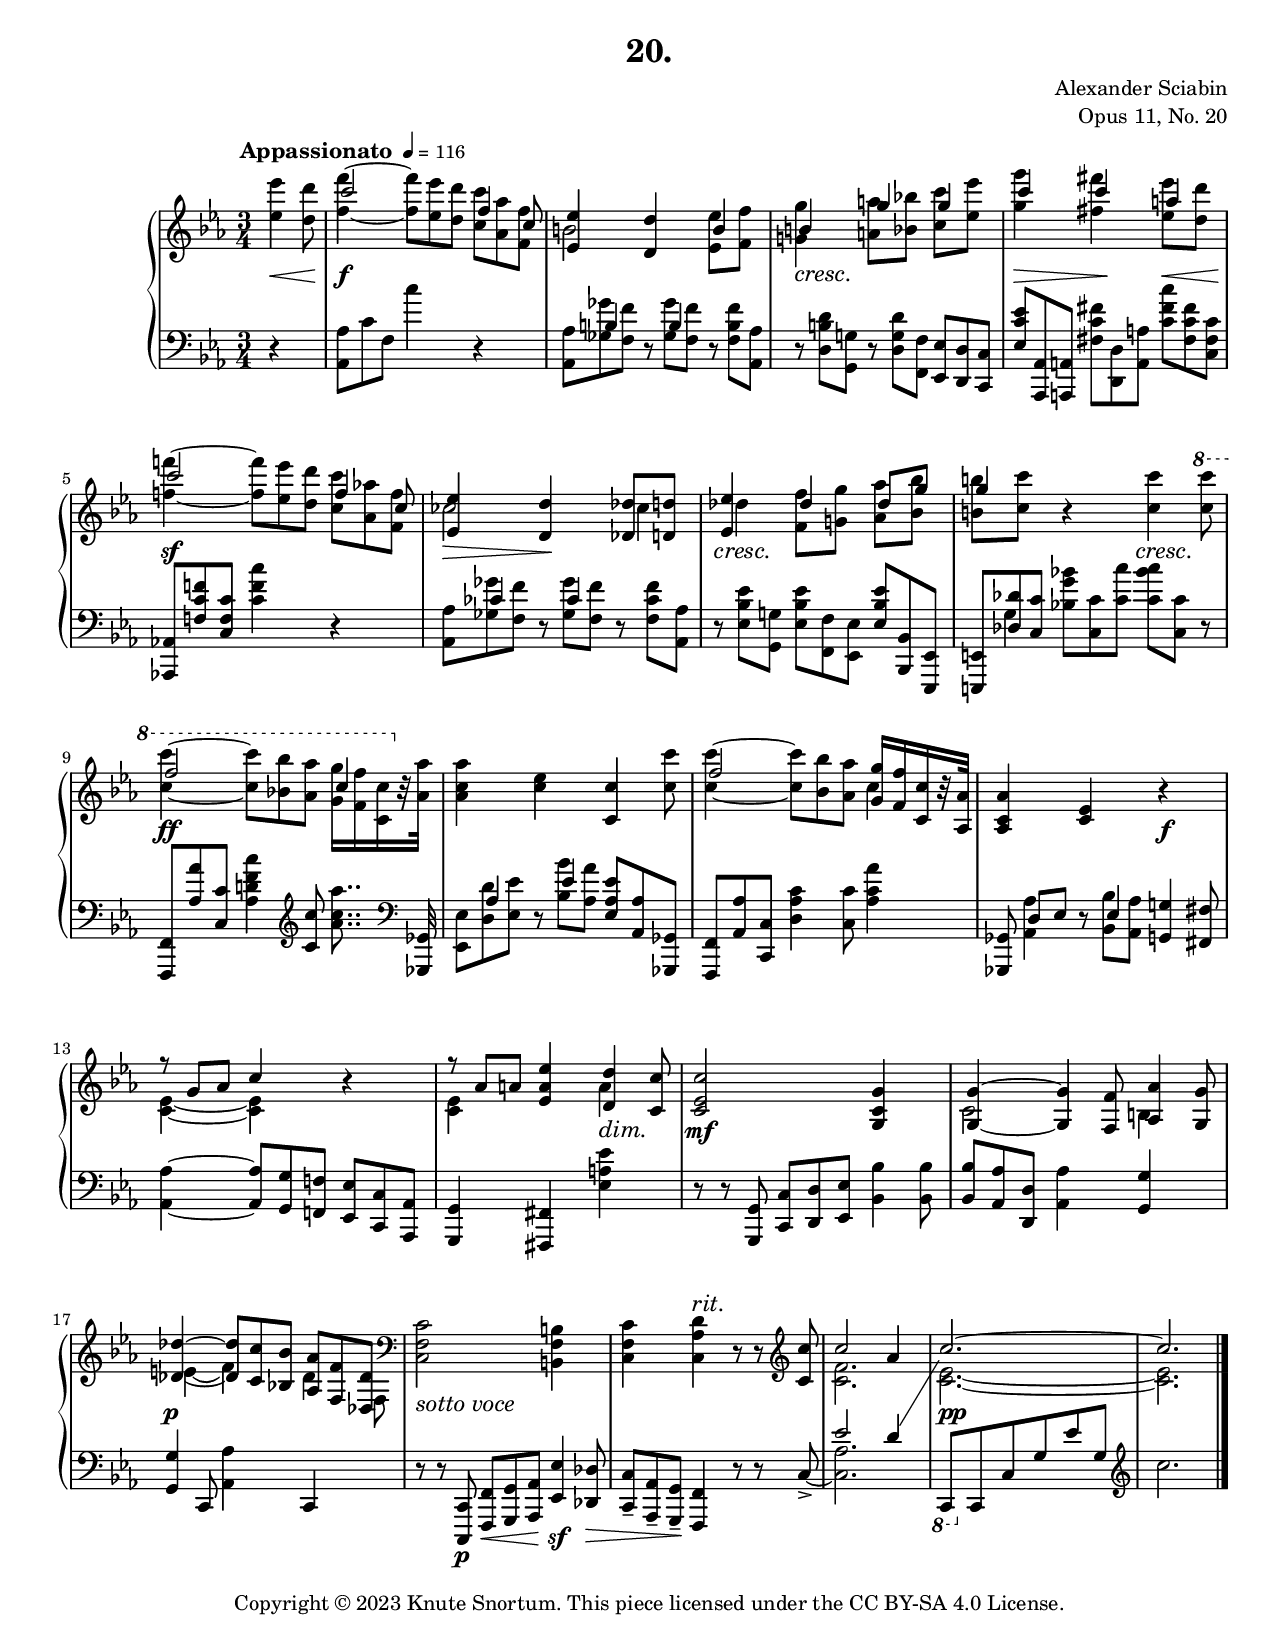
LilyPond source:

\version "2.24.0"

\include "includes/header-paper.ily"
%...+....1....+....2....+....3....+....4....+....5....+....6....+....7....+....

\version "2.24.0"
\language "english"

\include "global-variables.ily"

%%% Positions and shapes %%%

tieShapesA = \override TieColumn.tie-configuration = #'((13 . 1) (2.5 . -1))
tieShapesOff = \revert TieColumn.tie-configuration

slurShapeA = \shape #'((0.5 . 0.5) (0.5 . 0.25) (0 . 0.25) (0 . 0)) \etc

forceHShiftA = \tweak NoteColumn.force-hshift 1.75 \etc
forceHShiftB = \tweak NoteColumn.force-hshift 1.5 \etc
forceHShiftC = \tweak NoteColumn.force-hshift 0.25 \etc
forceHShiftD = \tweak NoteColumn.force-hshift 1.3 \etc

moveRestA = \tweak Rest.Y-offset 0 \etc
moveRestB = \tweak Rest.Y-offset 0 \etc

%%% Music %%%

global = {
  \time 3/4
  \key c \minor
  \accidentalStyle piano
}

rightHandUpper = \relative { 
  \partial 4 \tuplet 3/2 { <ef'' ef'>4 <d d'>8 }
  \tieShapesA
  <f_~ f'^~>4 \tuplet 3/2 { q8 <ef ef'> <d d'> <c c'> <af af'> <f f'> } |
  \tieShapesOff
  <ef ef'>4 <d d'> <ef ef'>8 <f f'> |
  <g g'>4 <a a'>8[ <bf bf'>] <c c'> <ef ef'> |
  <g g'>4 <fs fs'> <ef ef'>8 <d d'> |
  \tieShapesA
  <f f'>4~ \tuplet 3/2 { q8 <ef ef'> <d d'>  <c c'> <af af'> <f f'> } |
  \tieShapesOff
  <ef ef'>4 <d d'> <df df'>8 <d d'> |
  <ef ef'>4 <f f'>8[ <g g'>] <af af'> <bf bf'> |
  <b b'>8 <c c'> r4 \tuplet 3/2 { <c c'>4 \ottava 1 <c' c'>8 } |
  
  \barNumberCheck 9
  <c c'>4~ \tuplet 3/2 { q8 <bf bf'> <af af'> } 
    <g g'>16[ <f f'> <c c'> \ottava 0 \moveRestA r32 <af af'>] |
  <af c af'>4 <c ef> \tuplet 3/2 { <c, c'> <c' c'>8 } |
  q4~ \tuplet 3/2 { q8 <bf bf'> <af af'> } 
    <g g'>16[ <f f'> <c c'> \moveRestB r32 <af af'>] |
  <af c af'>4 <c ef> r |
  \tuplet 3/2 { \voiceOne r8 g' af } c4 \oneVoice r |
  \tuplet 3/2 { \voiceOne r8 af a } <ef a ef'>4 
    \tuplet 3/2 { <d d'>4 <c c'>8 } |
  \oneVoice <c ef c'>2 <g c g'>4 |
  <g g'>~ \tuplet 3/2 { q4 <f f'>8 <af af'>4 <g g'>8 } |
  
  \barNumberCheck 17
  <df' df'>4~ \tuplet 3/2 { q8 <c c'> <bf bf'>  <af af'> <f f'> <df df'> } |
  \clef bass <c f c'>2 <b f' b>4 |
  <c f c'>4 <c af' d>^\rit \tuplet 3/2 { r8 r \clef treble <c' c'> } |
  \voiceOne c'2 af4 |
  s2. * 2 |
  \bar "|."
}

rightHandLower = \relative {
  \voiceOne
  \partial 4 s4
  c'''2 \tuplet 3/2 { f,4 c8 } |
  \voiceTwo b2 \voiceOne b4 |
  b4 g' g |
  c4 c a |
  c2 \tuplet 3/2 { f,4 c8 } |
  \voiceTwo cf2 \forceHShiftA cf4 |
  \forceHShiftA df4 \voiceOne df df8 g |
  g4 s2 |
  
  \barNumberCheck 9
  f'2 c4 |
  s2. |
  f,2 \voiceTwo c4 |
  s2. |
  <c, ef>4~ q s4 |
  q4 s a' |
  s2. |
  c,2 b4 |
  
  \barNumberCheck 17
  \forceHShiftB e4-\slurShapeA ( f) \tuplet 3/2 { df4 \forceHShiftD f,8 } |
  s2. * 2 |
  <c' f>2. |
  <c ef>2.~ |
  q2. |
}

rightHand = {
  \global
  \omit Staff.TupletNumber
  \omit Staff.TupletBracket
  <<
    \new Voice \rightHandUpper
    \new Voice \rightHandLower
  >>
}

leftHandUpper = \relative {
  \voiceThree 
  \partial 4 s4
  s2. |
  \tuplet 3/2 { s8 \forceHShiftC b4 s8 \forceHShiftC b4 } s4 |
  s2. * 3 |
  \tuplet 3/2 { s8 cf4 s8 cf4 } s4 |
  s2. |
  \tuplet 3/2 { s8 \voiceFour g4 } s2 |
  
  \barNumberCheck 9
  s2. |
  \tuplet 3/2 { s8 \voiceThree af4 s8 ef'4  } s4 |
  s2. |
  \tuplet 3/2 { s8 d, ef  s \voiceThree ef4 } s4 |
  s2. * 4 |
  
  \barNumberCheck 17
  s2. * 3 |
  \showStaffSwitch
  ef'2 d4 |
  \staffUp c'2.~ |
  c2. |
}

leftHandLower = \relative {
  \partial 4 r4
  \tuplet 3/2 { <af, af'>8 c' f, } c''4 r |
  \tuplet 3/2 {
    <af,, af'>8 <gf' gf'> <f f'> r <gf gf'> <f f'> r <f b f'> <af, af'> |
    r8 <d b'd> <g, g'> r <d' g d'> <f, f'>  <ef ef'> <d d'> <c c'> |
    <ef' c' ef>8 <af,, af'> <a a'>  <fs'' c' fs> <d, d'> <a' a'>
      <c' fs c'> <fs, c' fs> <c fs c'> |
    <af, af'> < f'' c' f> <c f c'> 
  } <c' f c'>4 r |
  \tuplet 3/2 {
    <af, af'>8 <gf' gf'> <f f'> r <gf gf'> <f f'> r <f cf' f> <af, af'> |
    r8 <ef' bf' ef> <g, g'>  <ef' bf' ef> <f, f'> <ef ef'>
      <ef' bf' ef> <bf, bf'> <ef, ef'> |
    <e e'> <df'' df'> <c c'>  <bf' g' bf> <c, c'> <c' c'>
      <c bf' c> <c, c'> r |
      
    \barNumberCheck 9
    <f,, f'> <af'' af'> <c, c'> <af' d f c'>4 \clef treble <c c'>8
  } <af' c af'>8.. \clef bass <gf,,, gf'>32\noBeam |
  \tuplet 3/2 {
    <ef' ef'>8 <d' d'> <ef ef'>  r <bf' bf'> <af af'>
      <ef af ef'> <af, af'> <gf, gf'> |
    <f f'>8 <af' af'> <c, c'> <d' af' c>4 <c c'>8
  } <af' c af'>4 |
  \tuplet 3/2 { 
    <gf,, gf'>8 <af' af'>4  r8 <bf bf'> <af af'>  <g g'>4 <fs fs'>8 |
  }
  <af af'>4~ \tuplet 3/2 { q8 <g g'> <f f'>  <ef ef'> <c c'> <af af'> } |
  <g g'>4 <fs fs'> <ef'' a ef'> |
  \tuplet 3/2 { 
    r8 r <g,, g'> <c c'> <d d'> <ef ef'> <bf' bf'>4 q8 |
    q8 <af af'> <d, d'>
  } <af' af'>4 <g g'> |
  
  \barNumberCheck 17
  \tuplet 3/2 { q4 c,8 } <af' af'>4 c, |
  \tuplet 3/2 { 
    r8 r <c, c'>\p <f f'>\< <g g'> <af af'> <ef' ef'>4\sf <df df'>8\> |
    <c c'>-- <af af'>-- <g g'>--\!
  } <f f'>4 \tuplet 3/2 { r8 r c''->~ } |
  <c af'>2. |
  \ottava -1 c,,8 \ottava 0 c' c' g' ef' g, |
  \clef treble c'2. |
}

leftHand = {
  \global
  \omit Staff.TupletNumber
  \omit Staff.TupletBracket
  \clef bass
  <<
    \new Voice \leftHandUpper
    \new Voice \leftHandLower
  >>
}

dynamics = {
  \override DynamicTextSpanner.style = #'none
  \partial 4 \tuplet 3/2 { s4\< s8\! }
  s2.\f |
  s2. |
  s2.\cresc |
  s4\> s\! \tuplet 3/2 { s4\< s8\! } |
  s2.\sf |
  s4\> s2\! |
  s2.\cresc |
  s2 s4\cresc |
  
  \barNumberCheck 9
  s2.\ff |
  s2. * 2 |
  s2 s4\f |
  s2. |
  s2 s4\dim |
  s2.\mf |
  s2. |
  
  \barNumberCheck 17
  s2.\p |
  s2.^\sottoVoce |
  s2. * 2 |
  s2.-\tweak X-offset 0 \pp |
  s2. |
}

% MIDI only 
pedal = {
  \partial 4 s4 
  s2\sd s4\su |
  s4\sd s\su\sd s\su\sd |
  s4\su\sd s\su\sd s\su\sd |
  s4\su\sd s\su\sd s\su\sd |
  s2\su\sd s4\su |
  s4\sd s\su\sd s\su\sd |
  s4\su\sd s\su\sd s\su\sd |
  s4\su\sd s\su\sd s\su\sd |
  
  \barNumberCheck 9
  s2\su\sd s8. s32\su s\sd |
  s4\sd s\su\sd s\su\sd |
  s2\su\sd s8. s32\su s\sd |
  s4\sd s\su\sd s\su\sd |
  s2.\su |
  s4 s2\sd |
  s2.\su |
  s2. |
  
  \barNumberCheck 17
  s2. * 4 |
  s2.\sd |
  s2. |
}

tempi = {
  \textMark \markup \tempo-markup Appassionato #2 #0 116
  \set Score.tempoHideNote = ##t
  \tempo 4 = 100
  \partial 4 s4
  s2. * 8 |
  
  \barNumberCheck 9
  s2. * 4 |
  \tempo 4 = 92
  s2. * 4 |
  
  \barNumberCheck 17
  s2. * 2 |
  s2 \tempo 4 = 84 s4 |
  s2. * 2 |
}

forceBreaks = {
  \partial 4 s4
  s2.\noBreak s2.\noBreak s2.\noBreak s2.\break\noPageBreak
  s2.\noBreak s2.\noBreak s2.\noBreak s2.\break\noPageBreak
  s2.\noBreak s2.\noBreak s2.\noBreak s2.\break\noPageBreak
  s2.\noBreak s2.\noBreak s2.\noBreak s2.\break\noPageBreak
}

preludeTwentyNotes =
\score {
  \header {
    title = "20."
    composer = "Alexander Sciabin"
    opus = "Opus 11, No. 20"
  }
  \keepWithTag layout  
  \new PianoStaff <<
    \new Staff = "upper" \rightHand
    \new Dynamics \dynamics
    \new Staff = "lower" \leftHand
    \new Devnull \tempi
    \new Devnull \forceBreaks
  >>
  \layout {}
}

\include "articulate.ly"

preludeTwentyMidi =
\book {
  \bookOutputName "prelude-op11-no20"
  \score {
    \keepWithTag midi
    \articulate <<
      \new Staff = "upper" << \rightHand \dynamics \pedal \tempi >>
      \new Staff = "lower" << \leftHand \dynamics \pedal \tempi >>
    >>
    \midi {}
  }
}


\preludeTwentyNotes
\preludeTwentyMidi
